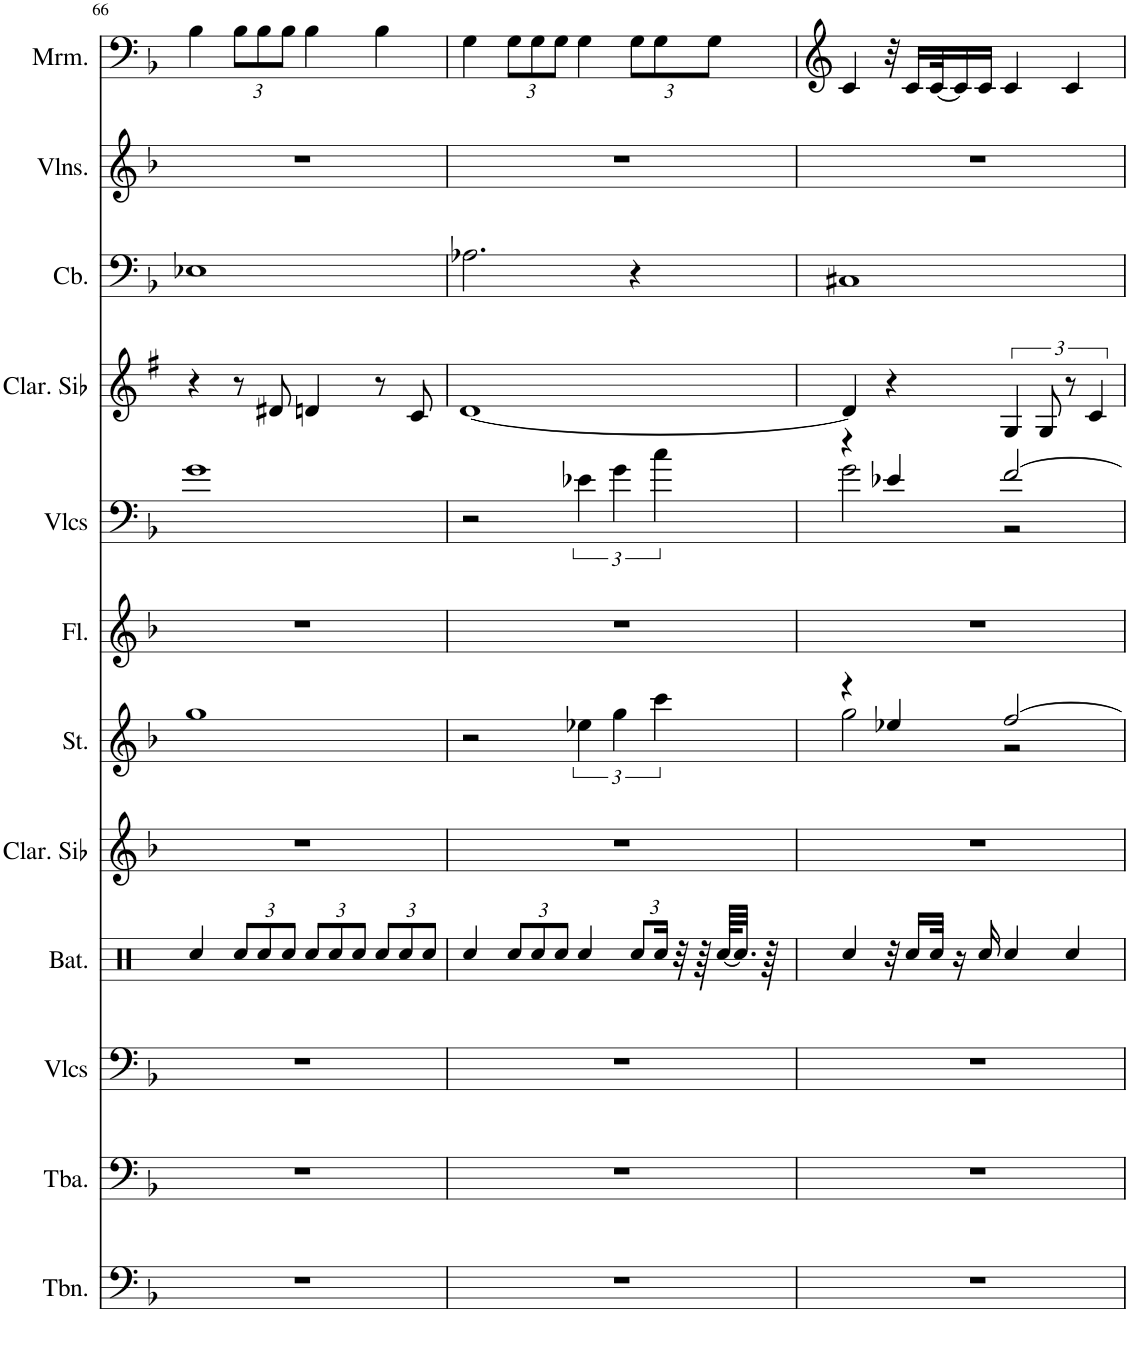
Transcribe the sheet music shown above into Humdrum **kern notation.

**kern	**kern	**kern	**kern	**kern	**kern	**kern	**kern	**kern	**kern	**kern	**kern
*part12	*part11	*part10	*part9	*part8	*part7	*part6	*part5	*part4	*part3	*part2	*part1
*staff12	*staff11	*staff10	*staff9	*staff8	*staff7	*staff6	*staff5	*staff4	*staff3	*staff2	*staff1
*I"Trombone, Trombone	*I"Tuba, Tuba	*I"Violoncelles, String Ensemble 1	*I"Batterie, Drums	*I"Clarinette en Sib, Clarinet Pipe	*I"Cordes, String Ensemble 1	*I"Flûte, Flute	*I"Violoncelles, String Ensemble 1	*I"Clarinette en Sib	*I"Contrebasse, Acoustic Bass	*I"Violons, String Ensemble 1	*I"Marimba
*I'Tbn.	*I'Tba.	*I'Vlcs	*I'Bat.	*I'Clar. Sib	*I'St.	*I'Fl.	*I'Vlcs	*I'Clar. Sib	*I'Cb.	*I'Vlns.	*I'Mrm.
!!LO:PB:g=z
*clefF4	*clefF4	*clefF4	*clefX	*clefG2	*clefF4	*clefG2	*clefF4	*clefG2	*clefF4	*clefG2	*clefG2
*	*	*	*	*Trd1c2	*	*	*	*Trd1c2	*Trd7c12	*	*
*k[b-]	*k[b-]	*k[b-]	*k[]	*k[b-]	*k[b-]	*k[b-]	*k[b-]	*k[f#]	*k[b-]	*k[b-]	*k[b-]
*M4/4	*M4/4	*M4/4	*M4/4	*M4/4	*M4/4	*M4/4	*M4/4	*M4/4	*M4/4	*M4/4	*M4/4
=66	=66	=66	=66	=66	=66	=66	=66	=66	=66	=66	=66
1r	1r	1r	4Rcc/	1r	1gg	1r	1g	4r	1E-X	1r	4B-\
*	*	*	*Xbrackettup	*	*	*	*	*	*	*	*Xbrackettup
.	.	.	12Rcc/L	.	.	.	.	8r	.	.	12B-\L
.	.	.	12Rcc/	.	.	.	.	.	.	.	12B-\
.	.	.	.	.	.	.	.	8d#X/	.	.	.
.	.	.	12Rcc/J	.	.	.	.	.	.	.	12B-\J
.	.	.	12Rcc/L	.	.	.	.	4dn/	.	.	4B-\
.	.	.	12Rcc/	.	.	.	.	.	.	.	.
.	.	.	12Rcc/J	.	.	.	.	.	.	.	.
.	.	.	12Rcc/L	.	.	.	.	8r	.	.	4B-\
.	.	.	12Rcc/	.	.	.	.	.	.	.	.
.	.	.	.	.	.	.	.	8c/	.	.	.
.	.	.	12Rcc/J	.	.	.	.	.	.	.	.
=67	=67	=67	=67	=67	=67	=67	=67	=67	=67	=67	=67
1r	1r	1r	4Rcc/	1r	2r	1r	2r	[1d	2.A-X\	1r	4G\
.	.	.	12Rcc/L	.	.	.	.	.	.	.	12G\L
.	.	.	12Rcc/	.	.	.	.	.	.	.	12G\
.	.	.	12Rcc/J	.	.	.	.	.	.	.	12G\J
.	.	.	4Rcc/	.	6ee-X\	.	6e-X\	.	.	.	4G\
.	.	.	.	.	6gg\	.	6g\	.	.	.	.
.	.	.	12Rcc/L	.	.	.	.	.	4r	.	12G\L
.	.	.	24Rcc/Jk	.	6ccc\	.	6cc\	.	.	.	12G\
.	.	.	32r	.	.	.	.	.	.	.	.
.	.	.	64r	.	.	.	.	.	.	.	.
.	.	.	.	.	.	.	.	.	.	.	12G\J
.	.	.	[64Rcc/KLLL	.	.	.	.	.	.	.	.
.	.	.	32.Rcc/JJJ]	.	.	.	.	.	.	.	.
.	.	.	64r	.	.	.	.	.	.	.	.
=68	=68	=68	=68	=68	=68	=68	=68	=68	=68	=68	=68
*	*	*	*	*	*^	*	*^	*	*	*	*
1r	1r	1r	4Rcc/	1r	4r	2gg\	1r	4r	2g\	4d/]	1C#X	1r	4c/
.	.	.	32r	.	4ee-X/	.	.	4e-X/	.	4r	.	.	32r
.	.	.	16Rcc/LL	.	.	.	.	.	.	.	.	.	16c/LL
.	.	.	32Rcc/JJk	.	.	.	.	.	.	.	.	.	[32c/K
.	.	.	16r	.	.	.	.	.	.	.	.	.	16c/]
.	.	.	16Rcc/	.	.	.	.	.	.	.	.	.	16c/JJ
.	.	.	4Rcc/	.	[2ff/	2r	.	[2f/	2r	6G/	.	.	4c/
.	.	.	.	.	.	.	.	.	.	12G/	.	.	.
.	.	.	4Rcc/	.	.	.	.	.	.	12r	.	.	4c/
.	.	.	.	.	.	.	.	.	.	6c/	.	.	.
*	*	*	*	*	*v	*v	*	*v	*v	*	*	*	*
=	=	=	=	=	=	=	=	=	=	=	=
*-	*-	*-	*-	*-	*-	*-	*-	*-	*-	*-	*-
